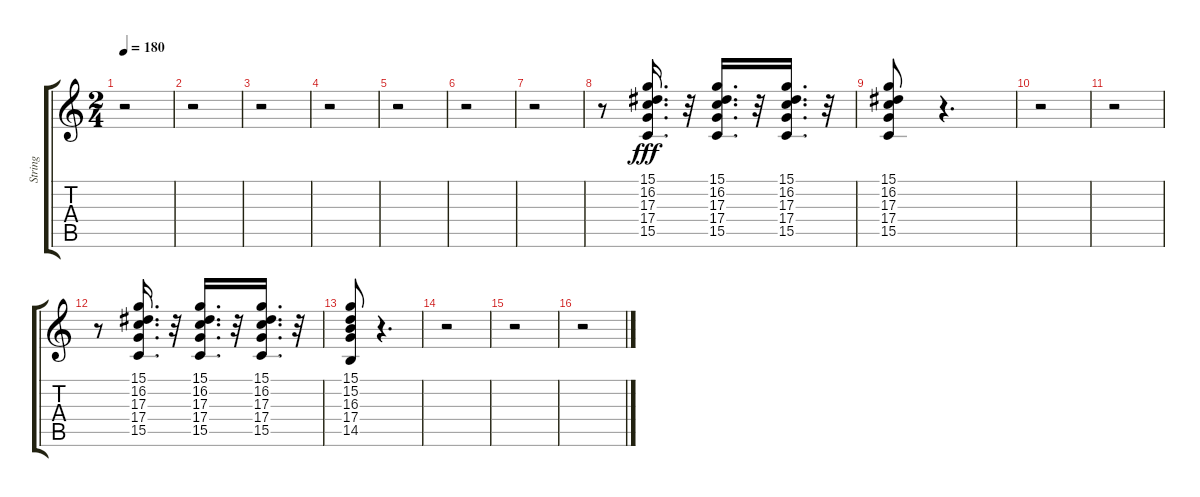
\track ("String" "String") {instrument stringensemble1}
\staff {score tabs}
\tuning (E4 B3 G3 D3 A2 E2) {hide}
\ts (2 4)
\tempo 180
\clef g2
\ks c
r.2{dy fff} |
r.2 |
r.2 |
r.2 |
r.2 |
r.2 |
r.2 |
r.8 (15.1 16.2 17.3 17.4 15.5).16{d} r.32 (15.1 16.2 17.3 17.4 15.5).16{d} r.32 (15.1 16.2 17.3 17.4 15.5).16{d} r.32 |
(15.1 16.2 17.3 17.4 15.5).8 r.4{d} |
r.2 |
r.2 |
r.8 (15.1 16.2 17.3 17.4 15.5).16{d} r.32 (15.1 16.2 17.3 17.4 15.5).16{d} r.32 (15.1 16.2 17.3 17.4 15.5).16{d} r.32 |
(15.1 15.2 16.3 17.4 14.5).8 r.4{d} |
r.2 |
r.2 |
r.2
